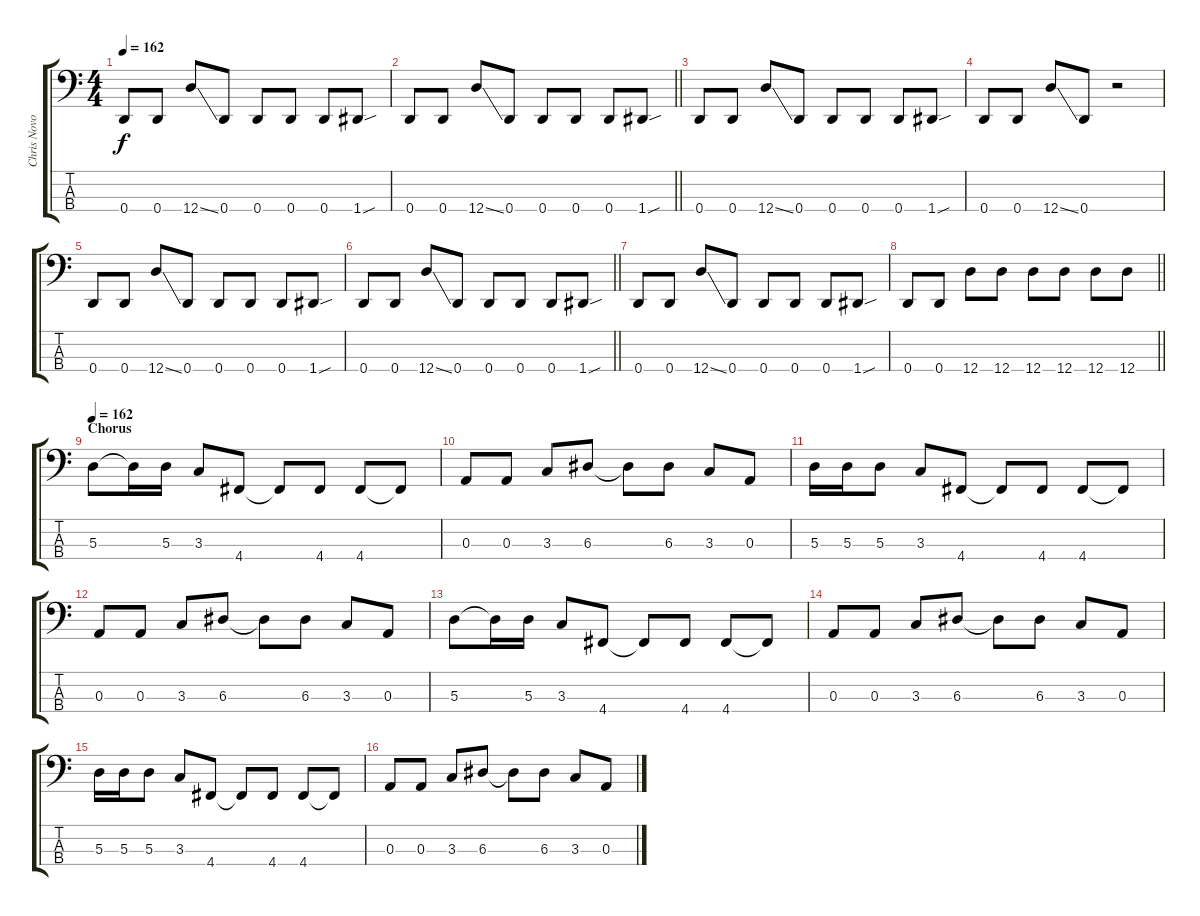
\track ("Chris Novoselic" "Chris Novo") {instrument electricbasspick}
\staff {score tabs}
\tuning (G2 D2 A1 D1) {hide}
\ts (4 4)
\tempo 162
\clef f4
\ks c
0.4.8{dy f} 0.4.8 12.4{ss}.8 0.4.8 0.4.8 0.4.8 0.4.8 1.4{sou}.8 |
\barLineRight lightlight
0.4.8 0.4.8 12.4{ss}.8 0.4.8 0.4.8 0.4.8 0.4.8 1.4{sou}.8 |
0.4.8 0.4.8 12.4{ss}.8 0.4.8 0.4.8 0.4.8 0.4.8 1.4{sou}.8 |
0.4.8 0.4.8 12.4{ss}.8 0.4.8 r.2 |
0.4.8 0.4.8 12.4{ss}.8 0.4.8 0.4.8 0.4.8 0.4.8 1.4{sou}.8 |
\barLineRight lightlight
0.4.8 0.4.8 12.4{ss}.8 0.4.8 0.4.8 0.4.8 0.4.8 1.4{sou}.8 |
0.4.8 0.4.8 12.4{ss}.8 0.4.8 0.4.8 0.4.8 0.4.8 1.4{sou}.8 |
\barLineRight lightlight
0.4.8 0.4.8 12.4.8 12.4.8 12.4.8 12.4.8 12.4.8 12.4.8 |
\section ("" "Chorus")
\tempo 162
5.3.8 5.3{t}.16 5.3.16 3.3.8 4.4.8 4.4{t}.8 4.4.8 4.4.8 4.4{t}.8 |
0.3.8 0.3.8 3.3.8 6.3.8 6.3{t}.8 6.3.8 3.3.8 0.3.8 |
5.3.16 5.3.16 5.3.8 3.3.8 4.4.8 4.4{t}.8 4.4.8 4.4.8 4.4{t}.8 |
0.3.8 0.3.8 3.3.8 6.3.8 6.3{t}.8 6.3.8 3.3.8 0.3.8 |
5.3.8 5.3{t}.16 5.3.16 3.3.8 4.4.8 4.4{t}.8 4.4.8 4.4.8 4.4{t}.8 |
0.3.8 0.3.8 3.3.8 6.3.8 6.3{t}.8 6.3.8 3.3.8 0.3.8 |
5.3.16 5.3.16 5.3.8 3.3.8 4.4.8 4.4{t}.8 4.4.8 4.4.8 4.4{t}.8 |
0.3.8 0.3.8 3.3.8 6.3.8 6.3{t}.8 6.3.8 3.3.8 0.3.8
